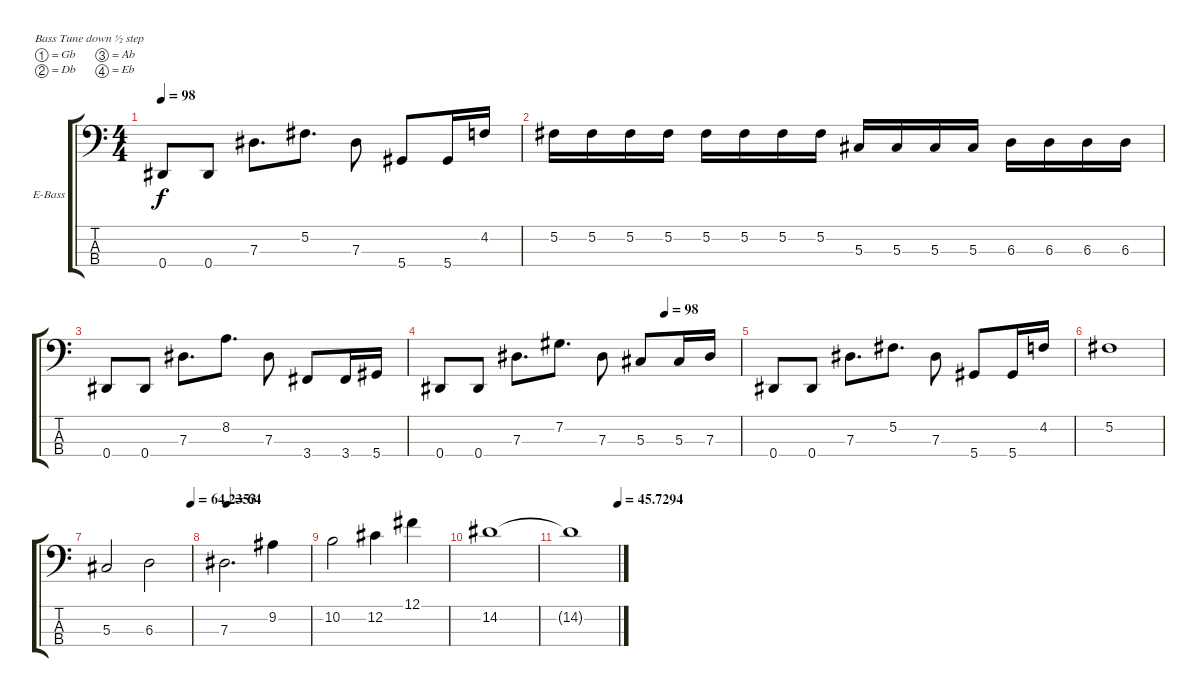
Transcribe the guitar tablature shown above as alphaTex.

\bracketExtendMode groupsimilarinstruments
\firstSystemTrackNameOrientation horizontal
\otherSystemsTrackNameOrientation horizontal
\track ("Electric Bass" "E-Bass") {instrument electricbassfinger}
\staff {score tabs}
\tuning (Gb2 Db2 Ab1 Eb1)
\ts (4 4)
\tempo 98
\clef f4
\ks c
0.4.8{dy f} 0.4.8 7.3.8{d} 5.2.8{d} 7.3.8 5.4.8 5.4.16 4.2.16 |
5.2.16 5.2.16 5.2.16 5.2.16 5.2.16 5.2.16 5.2.16 5.2.16 5.3.16 5.3.16 5.3.16 5.3.16 6.3.16 6.3.16 6.3.16 6.3.16 |
0.4.8 0.4.8 7.3.8{d} 8.2.8{d} 7.3.8 3.4.8 3.4.16 5.4.16 |
\tempo (98 0.75)
0.4.8 0.4.8 7.3.8{d} 7.2.8{d} 7.3.8 5.3.8 5.3.16 7.3.16 |
0.4.8 0.4.8 7.3.8{d} 5.2.8{d} 7.3.8 5.4.8 5.4.16 4.2.16 |
5.2.1 |
\tempo (64.2353 1)
5.3.2 6.3.2 |
\tempo (64 0.04375)
7.3.2{d} 9.2.4 |
10.2.2 12.2.4 12.1.4 |
14.2.1 |
\tempo (45.7294 1)
14.2{t}.1
